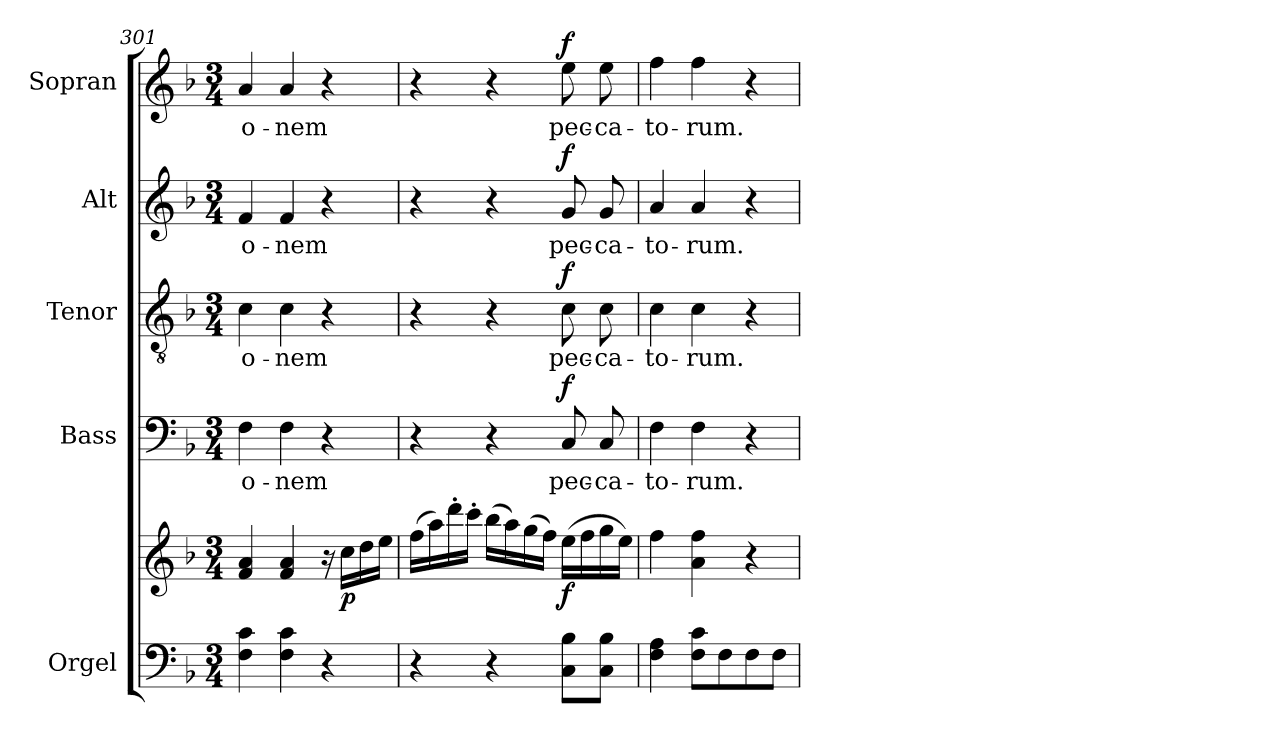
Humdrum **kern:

**kern	**kern	**dynam	**kern	**text	**dynam	**kern	**text	**dynam	**kern	**text	**dynam	**kern	**text	**dynam
*part5	*part5	*part5	*part4	*part4	*part4	*part3	*part3	*part3	*part2	*part2	*part2	*part1	*part1	*part1
*staff6	*staff5	*staff5/6	*staff4	*staff4	*staff4	*staff3	*staff3	*staff3	*staff2	*staff2	*staff2	*staff1	*staff1	*staff1
*I"Orgel	*	*	*I"Bass	*	*	*I"Tenor	*	*	*I"Alt	*	*	*I"Sopran	*	*
*I'Org.	*	*	*I'B.	*	*	*I'T.	*	*	*I'A.	*	*	*I'S.	*	*
*clefF4	*clefG2	*	*clefF4	*	*	*clefGv2	*	*	*clefG2	*	*	*clefG2	*	*
*k[b-]	*k[b-]	*	*k[b-]	*	*	*k[b-]	*	*	*k[b-]	*	*	*k[b-]	*	*
*F:	*F:	*	*F:	*	*	*F:	*	*	*F:	*	*	*F:	*	*
*M3/4	*M3/4	*	*M3/4	*	*	*M3/4	*	*	*M3/4	*	*	*M3/4	*	*
=301	=301	=301	=301	=301	=301	=301	=301	=301	=301	=301	=301	=301	=301	=301
!	!	!	!	!LO:LY:b	!	!	!LO:LY:b	!	!	!LO:LY:b	!	!	!LO:LY:b	!
4F\ 4c\	4f/ 4a/	.	4F\	-o-	.	4c\	-o-	.	4f/	-o-	.	4a/	-o-	.
!	!	!	!	!LO:LY:b	!	!	!LO:LY:b	!	!	!LO:LY:b	!	!	!LO:LY:b	!
4F\ 4c\	4f/ 4a/	.	4F\	-nem	.	4c\	-nem	.	4f/	-nem	.	4a/	-nem	.
4r	16r	.	4r	.	.	4r	.	.	4r	.	.	4r	.	.
!	!	!LO:DY:b	!	!	!	!	!	!	!	!	!	!	!	!
.	16cc\LL	p	.	.	.	.	.	.	.	.	.	.	.	.
.	16dd\	.	.	.	.	.	.	.	.	.	.	.	.	.
.	16ee\JJ	.	.	.	.	.	.	.	.	.	.	.	.	.
!!LO:PB:g=z
=302	=302	=302	=302	=302	=302	=302	=302	=302	=302	=302	=302	=302	=302	=302
4r	(>16ff\LL	.	4r	.	.	4r	.	.	4r	.	.	4r	.	.
.	16aa\)	.	.	.	.	.	.	.	.	.	.	.	.	.
.	16ddd'>\	.	.	.	.	.	.	.	.	.	.	.	.	.
.	16ccc'>\JJ	.	.	.	.	.	.	.	.	.	.	.	.	.
4r	(>16bb-\LL	.	4r	.	.	4r	.	.	4r	.	.	4r	.	.
.	16aa\)	.	.	.	.	.	.	.	.	.	.	.	.	.
.	(>16gg\	.	.	.	.	.	.	.	.	.	.	.	.	.
.	16ff\JJ)	.	.	.	.	.	.	.	.	.	.	.	.	.
!	!	!LO:DY:b	!	!LO:LY:b	!LO:DY:a	!	!LO:LY:b	!LO:DY:a	!	!LO:LY:b	!LO:DY:a	!	!LO:LY:b	!LO:DY:a
8C\ 8B-\L	(>16ee\LL	f	8C/	pec-	f	8c\	pec-	f	8g/	pec-	f	8ee\	pec-	f
.	16ff\	.	.	.	.	.	.	.	.	.	.	.	.	.
!	!	!	!	!LO:LY:b	!	!	!LO:LY:b	!	!	!LO:LY:b	!	!	!LO:LY:b	!
8C\ 8B-\J	16gg\	.	8C/	-ca-	.	8c\	-ca-	.	8g/	-ca-	.	8ee\	-ca-	.
.	16ee\JJ)	.	.	.	.	.	.	.	.	.	.	.	.	.
=303	=303	=303	=303	=303	=303	=303	=303	=303	=303	=303	=303	=303	=303	=303
!	!	!	!	!LO:LY:b	!	!	!LO:LY:b	!	!	!LO:LY:b	!	!	!LO:LY:b	!
4F\ 4A\	4ff\	.	4F\	-to-	.	4c\	-to-	.	4a/	-to-	.	4ff\	-to-	.
!	!	!	!	!LO:LY:b	!	!	!LO:LY:b	!	!	!LO:LY:b	!	!	!LO:LY:b	!
8F\ 8c\L	4a\ 4ff\	.	4F\	-rum.	.	4c\	-rum.	.	4a/	-rum.	.	4ff\	-rum.	.
8F\	.	.	.	.	.	.	.	.	.	.	.	.	.	.
8F\	4r	.	4r	.	.	4r	.	.	4r	.	.	4r	.	.
8F\J	.	.	.	.	.	.	.	.	.	.	.	.	.	.
=	=	=	=	=	=	=	=	=	=	=	=	=	=	=
*-	*-	*-	*-	*-	*-	*-	*-	*-	*-	*-	*-	*-	*-	*-
